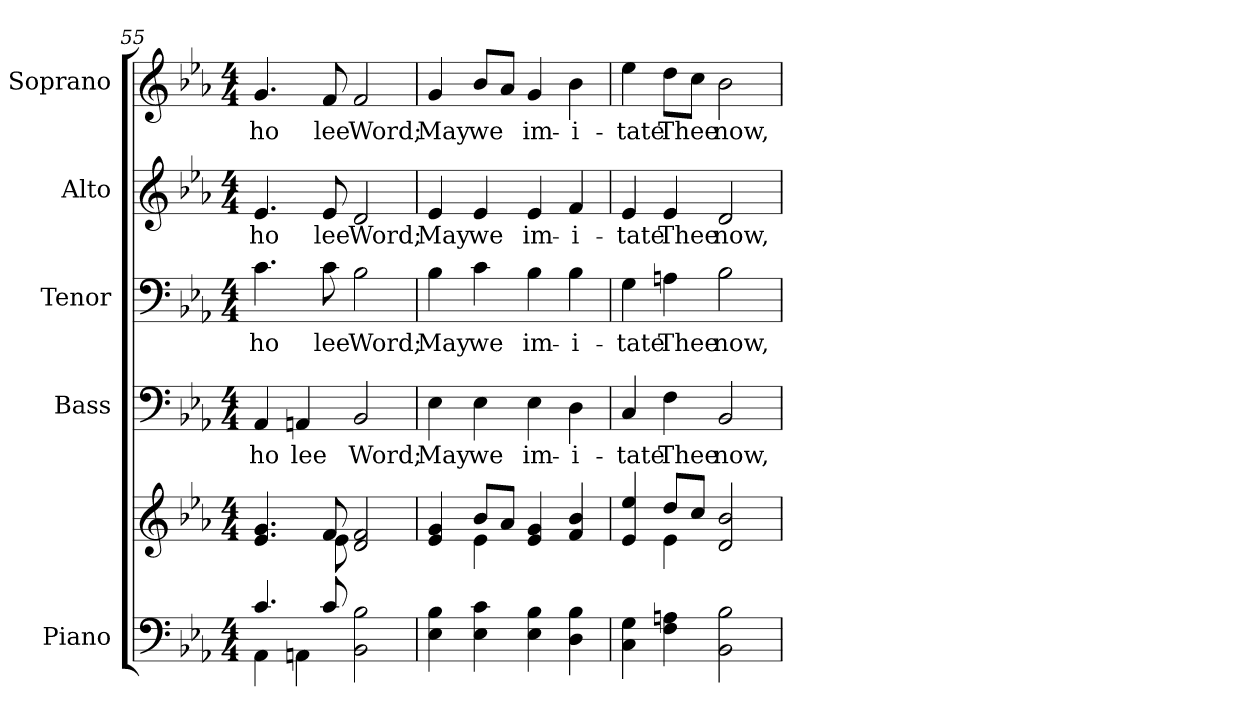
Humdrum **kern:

**kern	**kern	**kern	**text	**kern	**text	**kern	**text	**kern	**text
*part5	*part5	*part4	*part4	*part3	*part3	*part2	*part2	*part1	*part1
*staff6	*staff5	*staff4	*staff4	*staff3	*staff3	*staff2	*staff2	*staff1	*staff1
*I"Piano	*	*I"Bass	*	*I"Tenor	*	*I"Alto	*	*I"Soprano	*
*I'Pno.	*	*I'B.	*	*I'T.	*	*I'A.	*	*I'S.	*
*clefF4	*clefG2	*clefF4	*	*clefF4	*	*clefG2	*	*clefG2	*
*k[b-e-a-]	*k[b-e-a-]	*k[b-e-a-]	*	*k[b-e-a-]	*	*k[b-e-a-]	*	*k[b-e-a-]	*
*E-:	*E-:	*E-:	*	*E-:	*	*E-:	*	*E-:	*
*M4/4	*M4/4	*M4/4	*	*M4/4	*	*M4/4	*	*M4/4	*
=55	=55	=55	=55	=55	=55	=55	=55	=55	=55
*^	*^	*	*	*	*	*	*	*	*
!	!	!	!	!	!LO:LY:b:color=#000000	!	!	!	!	!	!
!	!	!	!	!	!	!	!LO:LY:b:color=#000000	!	!	!	!
!	!	!	!	!	!	!	!	!	!LO:LY:b:color=#000000	!	!
!	!	!	!	!	!	!	!	!	!	!	!LO:LY:b:color=#000000
4.ci/	4AA-i\	4.e-i/ 4.gi	4ryy	4AA-i/	ho	4.ci\	ho	4.e-i/	ho	4.gi/	ho
!	!	!	!	!	!LO:LY:b:color=#000000	!	!	!	!	!	!
.	4AAni\	.	8ryy	4AAni/	lee	.	.	.	.	.	.
!	!	!	!	!	!	!	!LO:LY:b:color=#000000	!	!	!	!
!	!	!	!	!	!	!	!	!	!LO:LY:b:color=#000000	!	!
!	!	!	!	!	!	!	!	!	!	!	!LO:LY:b:color=#000000
8ci/	.	8fi/	8e-i\	.	.	8ci\	lee	8e-i/	lee	8fi/	lee
!	!	!	!	!	!LO:LY:b:color=#000000	!	!	!	!	!	!
!	!	!	!	!	!	!	!LO:LY:b:color=#000000	!	!	!	!
!	!	!	!	!	!	!	!	!	!LO:LY:b:color=#000000	!	!
!	!	!	!	!	!	!	!	!	!	!	!LO:LY:b:color=#000000
2BB-i\ 2B-i	2ryy	2di/ 2fi	2ryy	2BB-i/	Word;	2B-i\	Word;	2di/	Word;	2fi/	Word;
*v	*v	*	*	*	*	*	*	*	*	*	*
!!LO:PB:g=z
=56	=56	=56	=56	=56	=56	=56	=56	=56	=56	=56
*^	*	*	*	*	*	*	*	*	*	*
!	!	!	!	!	!LO:LY:b:color=#000000	!	!	!	!	!	!
*v	*v	*	*	*	*	*	*	*	*	*	*
*^	*	*	*	*	*	*	*	*	*	*
!	!	!	!	!	!	!	!LO:LY:b:color=#000000	!	!	!	!
*v	*v	*	*	*	*	*	*	*	*	*	*
*^	*	*	*	*	*	*	*	*	*	*
!	!	!	!	!	!	!	!	!	!LO:LY:b:color=#000000	!	!
*v	*v	*	*	*	*	*	*	*	*	*	*
*^	*	*	*	*	*	*	*	*	*	*
!	!	!	!	!	!	!	!	!	!	!	!LO:LY:b:color=#000000
*v	*v	*	*	*	*	*	*	*	*	*	*
4E-i\ 4B-i	4e-i/ 4gi	4ryy	4E-i\	May	4B-i\	May	4e-i/	May	4gi/	May
!	!	!	!	!LO:LY:b:color=#000000	!	!	!	!	!	!
!	!	!	!	!	!	!LO:LY:b:color=#000000	!	!	!	!
!	!	!	!	!	!	!	!	!LO:LY:b:color=#000000	!	!
!	!	!	!	!	!	!	!	!	!	!LO:LY:b:color=#000000
4E-i\ 4ci	8b-i/L	4e-i\	4E-i\	we	4ci\	we	4e-i/	we	8b-i/L	we
.	8a-i/J	.	.	.	.	.	.	.	8a-i/J	.
!	!	!	!	!LO:LY:b:color=#000000	!	!	!	!	!	!
!	!	!	!	!	!	!LO:LY:b:color=#000000	!	!	!	!
!	!	!	!	!	!	!	!	!LO:LY:b:color=#000000	!	!
!	!	!	!	!	!	!	!	!	!	!LO:LY:b:color=#000000
4E-i\ 4B-i	4e-i/ 4gi	2ryy	4E-i\	im-	4B-i\	im-	4e-i/	im-	4gi/	im-
!	!	!	!	!LO:LY:b:color=#000000	!	!	!	!	!	!
!	!	!	!	!	!	!LO:LY:b:color=#000000	!	!	!	!
!	!	!	!	!	!	!	!	!LO:LY:b:color=#000000	!	!
!	!	!	!	!	!	!	!	!	!	!LO:LY:b:color=#000000
4Di\ 4B-i	4fi/ 4b-i	.	4Di\	-i-	4B-i\	-i-	4fi/	-i-	4b-i\	-i-
=57	=57	=57	=57	=57	=57	=57	=57	=57	=57	=57
!	!	!	!	!LO:LY:b:color=#000000	!	!	!	!	!	!
!	!	!	!	!	!	!LO:LY:b:color=#000000	!	!	!	!
!	!	!	!	!	!	!	!	!LO:LY:b:color=#000000	!	!
!	!	!	!	!	!	!	!	!	!	!LO:LY:b:color=#000000
4Ci\ 4Gi	4e-i/ 4ee-i	4ryy	4Ci/	-tate	4Gi\	-tate	4e-i/	-tate	4ee-i\	-tate
!	!	!	!	!LO:LY:b:color=#000000	!	!	!	!	!	!
!	!	!	!	!	!	!LO:LY:b:color=#000000	!	!	!	!
!	!	!	!	!	!	!	!	!LO:LY:b:color=#000000	!	!
!	!	!	!	!	!	!	!	!	!	!LO:LY:b:color=#000000
4Fi\ 4Ani	8ddi/L	4e-i\	4Fi\	Thee	4Ani\	Thee	4e-i/	Thee	8ddi\L	Thee
.	8cci/J	.	.	.	.	.	.	.	8cci\J	.
!	!	!	!	!LO:LY:b:color=#000000	!	!	!	!	!	!
!	!	!	!	!	!	!LO:LY:b:color=#000000	!	!	!	!
!	!	!	!	!	!	!	!	!LO:LY:b:color=#000000	!	!
!	!	!	!	!	!	!	!	!	!	!LO:LY:b:color=#000000
2BB-i\ 2B-i	2di/ 2b-i	2ryy	2BB-i/	now,	2B-i\	now,	2di/	now,	2b-i\	now,
*	*v	*v	*	*	*	*	*	*	*	*
=	=	=	=	=	=	=	=	=	=
*-	*-	*-	*-	*-	*-	*-	*-	*-	*-
